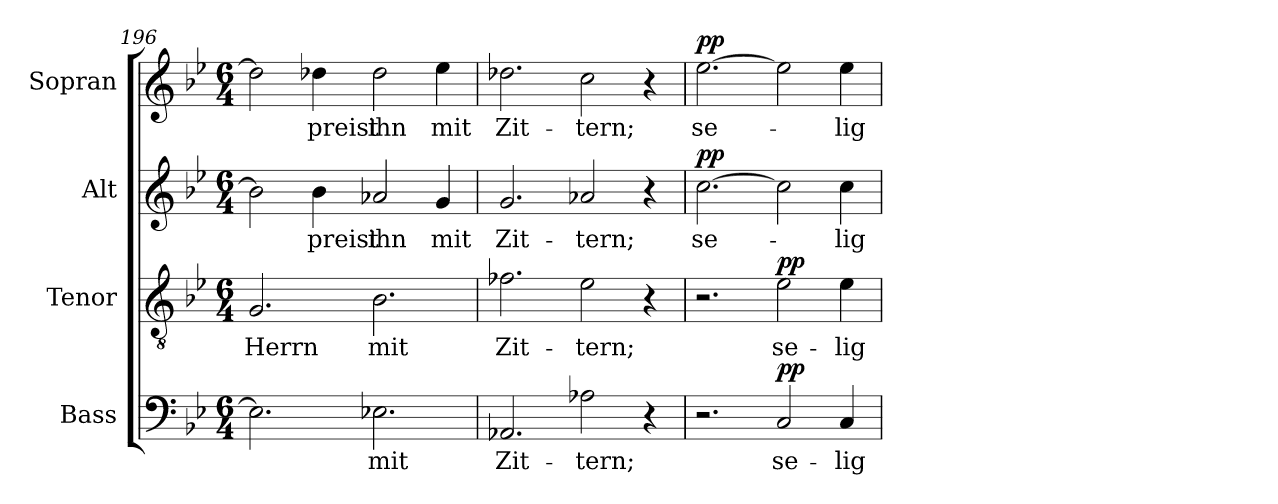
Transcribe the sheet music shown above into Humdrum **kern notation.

**kern	**text	**dynam	**kern	**text	**dynam	**kern	**text	**dynam	**kern	**text	**dynam
*part4	*part4	*part4	*part3	*part3	*part3	*part2	*part2	*part2	*part1	*part1	*part1
*staff4	*staff4	*staff4	*staff3	*staff3	*staff3	*staff2	*staff2	*staff2	*staff1	*staff1	*staff1
*I"Bass	*	*	*I"Tenor	*	*	*I"Alt	*	*	*I"Sopran	*	*
*I'B.	*	*	*I'T.	*	*	*I'A.	*	*	*I'S.	*	*
!!LO:PB:g=z
*clefF4	*	*	*clefGv2	*	*	*clefG2	*	*	*clefG2	*	*
*k[b-e-]	*	*	*k[b-e-]	*	*	*k[b-e-]	*	*	*k[b-e-]	*	*
*B-:	*	*	*B-:	*	*	*B-:	*	*	*B-:	*	*
*M6/4	*	*	*M6/4	*	*	*M6/4	*	*	*M6/4	*	*
=196	=196	=196	=196	=196	=196	=196	=196	=196	=196	=196	=196
!	!	!	!	!LO:LY:b	!	!	!	!	!	!	!
2.E\]	.	.	2.G/	Herrn	.	2b-\]	.	.	2dd-\]	.	.
!	!	!	!	!	!	!	!LO:LY:b	!	!	!LO:LY:b	!
.	.	.	.	.	.	4b-\	preist	.	4dd-X\	preist	.
!	!LO:LY:b	!	!	!LO:LY:b	!	!	!LO:LY:b	!	!	!LO:LY:b	!
2.E-X\	mit	.	2.B-\	mit	.	2a-X/	ihn	.	2dd-\	ihn	.
!	!	!	!	!	!	!	!LO:LY:b	!	!	!LO:LY:b	!
.	.	.	.	.	.	4g/	mit	.	4ee-\	mit	.
=197	=197	=197	=197	=197	=197	=197	=197	=197	=197	=197	=197
!	!LO:LY:b	!	!	!LO:LY:b	!	!	!LO:LY:b	!	!	!LO:LY:b	!
2.AA-X/	Zit-	.	2.f-X\	Zit-	.	2.g/	Zit-	.	2.dd-X\	Zit-	.
!	!LO:LY:b	!	!	!LO:LY:b	!	!	!LO:LY:b	!	!	!LO:LY:b	!
2A-X\	-tern;	.	2e-\	-tern;	.	2a-X/	-tern;	.	2cc\	-tern;	.
4r	.	.	4r	.	.	4r	.	.	4r	.	.
=198	=198	=198	=198	=198	=198	=198	=198	=198	=198	=198	=198
!	!	!	!	!	!	!	!LO:LY:b	!LO:DY:a	!	!LO:LY:b	!LO:DY:a
2.r	.	.	2.r	.	.	[2.cc\	se-	pp	[2.ee-\	se-	pp
!	!LO:LY:b	!LO:DY:a	!	!LO:LY:b	!LO:DY:a	!	!	!	!	!	!
2C/	se-	pp	2e-\	se-	pp	2cc\]	.	.	2ee-\]	.	.
!	!LO:LY:b	!	!	!LO:LY:b	!	!	!LO:LY:b	!	!	!LO:LY:b	!
4C/	-lig	.	4e-\	-lig	.	4cc\	-lig	.	4ee-\	-lig	.
=	=	=	=	=	=	=	=	=	=	=	=
*-	*-	*-	*-	*-	*-	*-	*-	*-	*-	*-	*-
